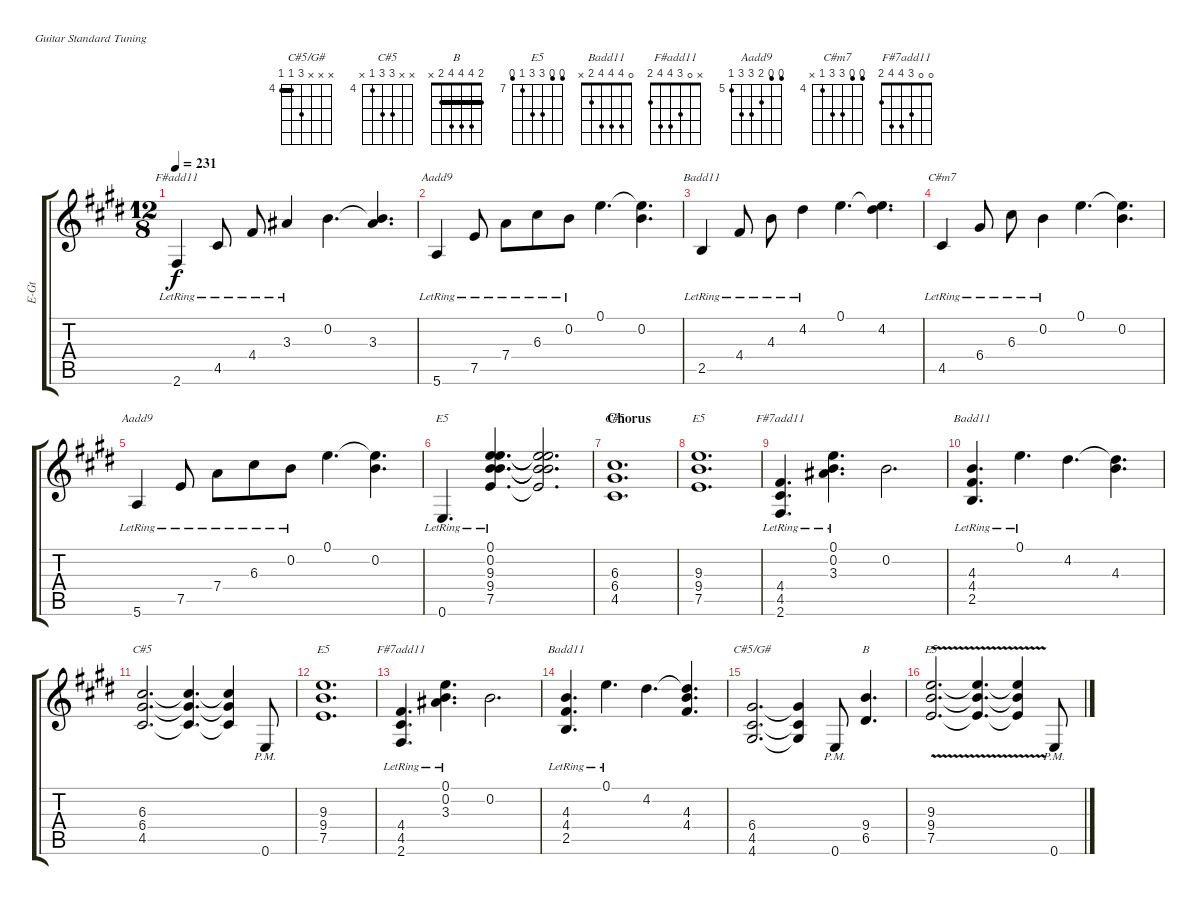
\defaultSystemsLayout 4
\bracketExtendMode groupsimilarinstruments
\otherSystemsTrackNameOrientation horizontal
\track ("Rhythm Guitar II" "E-Gt") {multiBarRest instrument distortionguitar}
\staff {score tabs}
\tuning (E4 B3 G3 D3 A2 E2)
\chord ("C#5/G#" x x x 6 4 4) {firstfret 4 showfingering false barre 4}
\chord ("C#5" x x 6 6 4 x) {firstfret 4 showfingering false}
\chord ("B" 2 4 4 4 2 x) {showfingering false barre 2}
\chord ("E5" x x 9 9 7 x) {firstfret 7 showfingering false}
\chord ("Badd11" 0 4 4 4 2 x) {showfingering false}
\chord ("E5" 6 6 9 9 7 6) {firstfret 7 showfingering false}
\chord ("F#add11" x 0 3 4 4 2) {showfingering false}
\chord ("Aadd9" 4 4 6 7 7 5) {firstfret 5 showfingering false}
\chord ("C#m7" 3 3 6 6 4 x) {firstfret 4 showfingering false}
\chord ("F#7add11" 0 0 3 4 4 2) {showfingering false}
\ts (12 8)
\tempo 231
\clef g2
\ks e
2.6{lr acc #}.4{ch "F#add11" dy f} 4.5{lr acc #}.8 4.4{lr acc #}.8 3.3{lr acc #}.4 0.2{acc forcenatural}.4{d} (3.3{acc #} 0.2{t acc forcenatural}).4{d} |
5.6{lr acc forcenatural}.4{ch "Aadd9"} 7.5{lr acc forcenatural}.8 7.4{lr acc forcenatural}.8 6.3{lr acc #}.8 0.2{lr acc forcenatural}.8 0.1{acc forcenatural}.4{d} (0.2{acc forcenatural} 0.1{t acc forcenatural}).4{d} |
2.5{lr acc forcenatural}.4{ch "Badd11"} 4.4{lr acc #}.8 4.3{lr acc forcenatural}.8 4.2{lr acc #}.4 0.1{acc forcenatural}.4{d} (4.2{acc #} 0.1{t acc forcenatural}).4{d} |
4.5{lr acc #}.4{ch "C#m7"} 6.4{lr acc #}.8 6.3{lr acc #}.8 0.2{lr acc forcenatural}.4 0.1{acc forcenatural}.4{d} (0.2{acc forcenatural} 0.1{t acc forcenatural}).4{d} |
5.6{lr acc forcenatural}.4{ch "Aadd9"} 7.5{lr acc forcenatural}.8 7.4{lr acc forcenatural}.8 6.3{lr acc #}.8 0.2{lr acc forcenatural}.8 0.1{acc forcenatural}.4{d} (0.2{acc forcenatural} 0.1{t acc forcenatural}).4{d} |
0.6{lr acc forcenatural}.4{d ch "E5"} (9.4{lr acc forcenatural} 9.3{lr acc forcenatural} 0.2{lr acc forcenatural} 0.1{lr acc forcenatural} 7.5{acc forcenatural}).4{d} (9.4{t acc forcenatural} 9.3{t acc forcenatural} 0.2{t acc forcenatural} 0.1{t acc forcenatural} 7.5{t acc forcenatural}).2{d} |
\section ("" "Chorus")
(4.5{acc #} 6.4{acc #} 6.3{acc #}).1{d ch "C#5"} |
(7.5{acc forcenatural} 9.4{acc forcenatural} 9.3{acc forcenatural}).1{d ch "E5"} |
(2.6{lr acc #} 4.5{lr acc #} 4.4{lr acc #}).4{d ch "F#7add11"} (0.1{lr acc forcenatural} 0.2{lr acc forcenatural} 3.3{acc #}).4{d} 0.2{acc forcenatural}.2{d} |
(4.3{lr acc forcenatural} 4.4{lr acc #} 2.5{lr acc forcenatural}).4{d ch "Badd11"} 0.1{lr acc forcenatural}.4{d} 4.2{acc #}.4{d} (4.3{acc forcenatural} 4.2{t acc #}).4{d} |
(4.5{acc #} 6.4{acc #} 6.3{acc #}).2{d ch "C#5"} (4.5{t acc #} 6.4{t acc #} 6.3{t acc #}).4{d} (4.5{t acc #} 6.4{t acc #} 6.3{t acc #}).4 0.6{pm acc forcenatural}.8 |
(7.5{acc forcenatural} 9.4{acc forcenatural} 9.3{acc forcenatural}).1{d ch "E5"} |
(2.6{lr acc #} 4.5{lr acc #} 4.4{lr acc #}).4{d ch "F#7add11"} (0.1{lr acc forcenatural} 0.2{lr acc forcenatural} 3.3{acc #}).4{d} 0.2{acc forcenatural}.2{d} |
(4.3{lr acc forcenatural} 4.4{lr acc #} 2.5{lr acc forcenatural}).4{d ch "Badd11"} 0.1{lr acc forcenatural}.4{d} 4.2{acc #}.4{d} (4.3{acc forcenatural} 4.2{t acc #} 4.4{acc #}).4{d} |
(6.4{acc #} 4.5{acc #} 4.6{acc #}).2{d ch "C#5/G#"} (6.4{t acc #} 4.5{t acc #} 4.6{t acc #}).4 0.6{pm acc forcenatural}.8 (6.5{acc #} 9.4{acc forcenatural}).4{d ch "B"} |
(7.5{v acc forcenatural} 9.4{v acc forcenatural} 9.3{v acc forcenatural}).2{d ch "E5"} (7.5{v t acc forcenatural} 9.4{v t acc forcenatural} 9.3{v t acc forcenatural}).4{d} (7.5{t acc forcenatural} 9.4{t acc forcenatural} 9.3{t acc forcenatural}).4 0.6{pm acc forcenatural}.8
